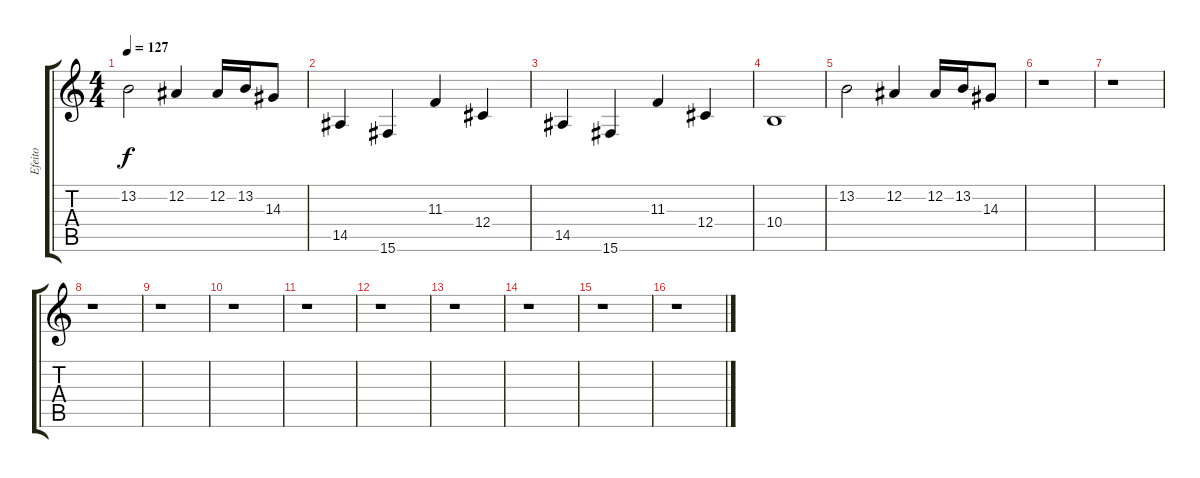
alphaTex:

\track ("Efeito" "Efeito") {instrument lead1square}
\staff {score tabs}
\tuning (Eb4 Bb3 Gb3 Db3 Ab2 Eb2) {hide}
\ts (4 4)
\tempo 127
\clef g2
\ks c
13.2.2{dy f} 12.2.4 12.2.16 13.2.16 14.3.8 |
14.5.4 15.6.4 11.3.4 12.4.4 |
14.5.4 15.6.4 11.3.4 12.4.4 |
10.4.1 |
13.2.2 12.2.4 12.2.16 13.2.16 14.3.8 |
r.1 |
r.1 |
r.1 |
r.1 |
r.1 |
r.1 |
r.1 |
r.1 |
r.1 |
r.1 |
r.1
